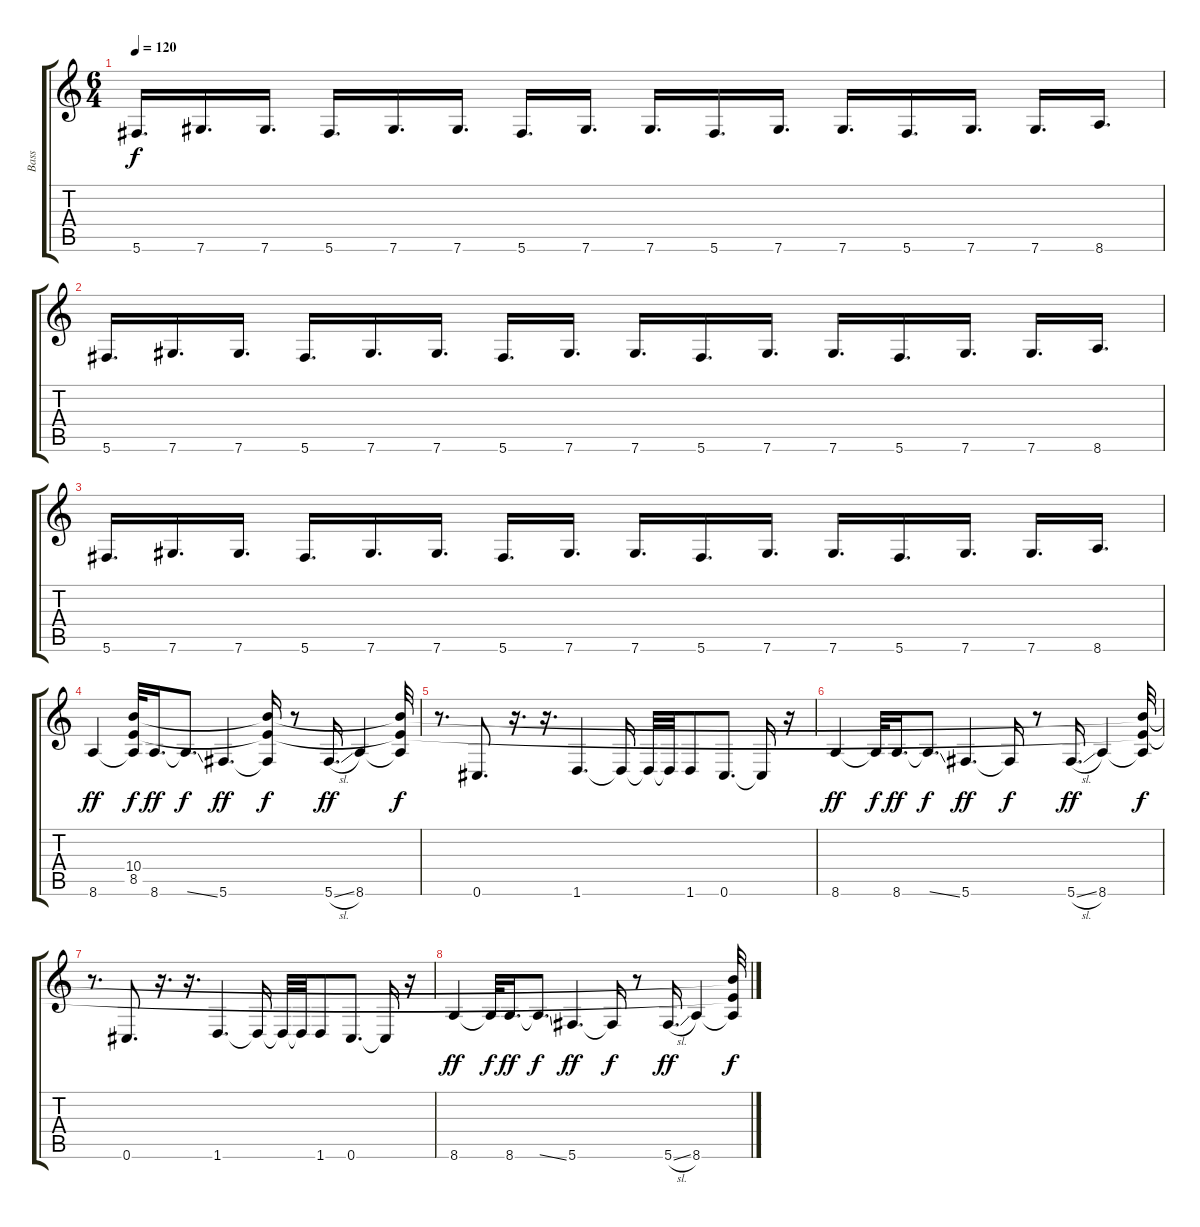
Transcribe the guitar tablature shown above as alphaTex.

\track ("Bass" "Bass") {instrument electricbassfinger}
\staff {score tabs}
\tuning (Eb4 Bb3 Gb3 Db3 Ab2 Db2) {hide}
\ts (6 4)
\tempo 120
\clef g2
\ks c
5.6.16{d dy f} 7.6.16{d} 7.6.16{d} 5.6.16{d} 7.6.16{d} 7.6.16{d} 5.6.16{d} 7.6.16{d} 7.6.16{d} 5.6.16{d} 7.6.16{d} 7.6.16{d} 5.6.16{d} 7.6.16{d} 7.6.16{d} 8.6.16{d} |
5.6.16{d} 7.6.16{d} 7.6.16{d} 5.6.16{d} 7.6.16{d} 7.6.16{d} 5.6.16{d} 7.6.16{d} 7.6.16{d} 5.6.16{d} 7.6.16{d} 7.6.16{d} 5.6.16{d} 7.6.16{d} 7.6.16{d} 8.6.16{d} |
5.6.16{d} 7.6.16{d} 7.6.16{d} 5.6.16{d} 7.6.16{d} 7.6.16{d} 5.6.16{d} 7.6.16{d} 7.6.16{d} 5.6.16{d} 7.6.16{d} 7.6.16{d} 5.6.16{d} 7.6.16{d} 7.6.16{d} 8.6.16{d} |
8.6.4{dy ff} (10.4 8.5 8.6{t}).32{dy f} 8.6.16{d dy ff} 8.6{ss t}.8{d dy f} 5.6.4{d dy ff} (10.4{t} 8.5{t} 5.6{t}).16{dy f} r.8 5.6{sl}.16{d dy ff} 8.6.4 (10.4{t} 8.5{t} 8.6{t}).32{dy f} |
r.8{d} 0.6.8{d} r.16{d} r.16{d} 1.6.4{d} 1.6{t}.16 1.6{t}.32 1.6{t}.32 1.6.8 0.6.8{d} 0.6{t}.16 r.16 |
8.6.4{dy ff} 8.6{t}.32{dy f} 8.6.16{d dy ff} 8.6{ss t}.8{d dy f} 5.6.4{d dy ff} 5.6{t}.16{dy f} r.8 5.6{sl}.16{d dy ff} 8.6.4 (10.4{t} 8.5{t} 8.6{t}).32{dy f} |
r.8{d} 0.6.8{d} r.16{d} r.16{d} 1.6.4{d} 1.6{t}.16 1.6{t}.32 1.6{t}.32 1.6.8 0.6.8{d} 0.6{t}.16 r.16 |
8.6.4{dy ff} 8.6{t}.32{dy f} 8.6.16{d dy ff} 8.6{ss t}.8{d dy f} 5.6.4{d dy ff} 5.6{t}.16{dy f} r.8 5.6{sl}.16{d dy ff} 8.6.4 (10.4{t} 8.5{t} 8.6{t}).32{dy f}
